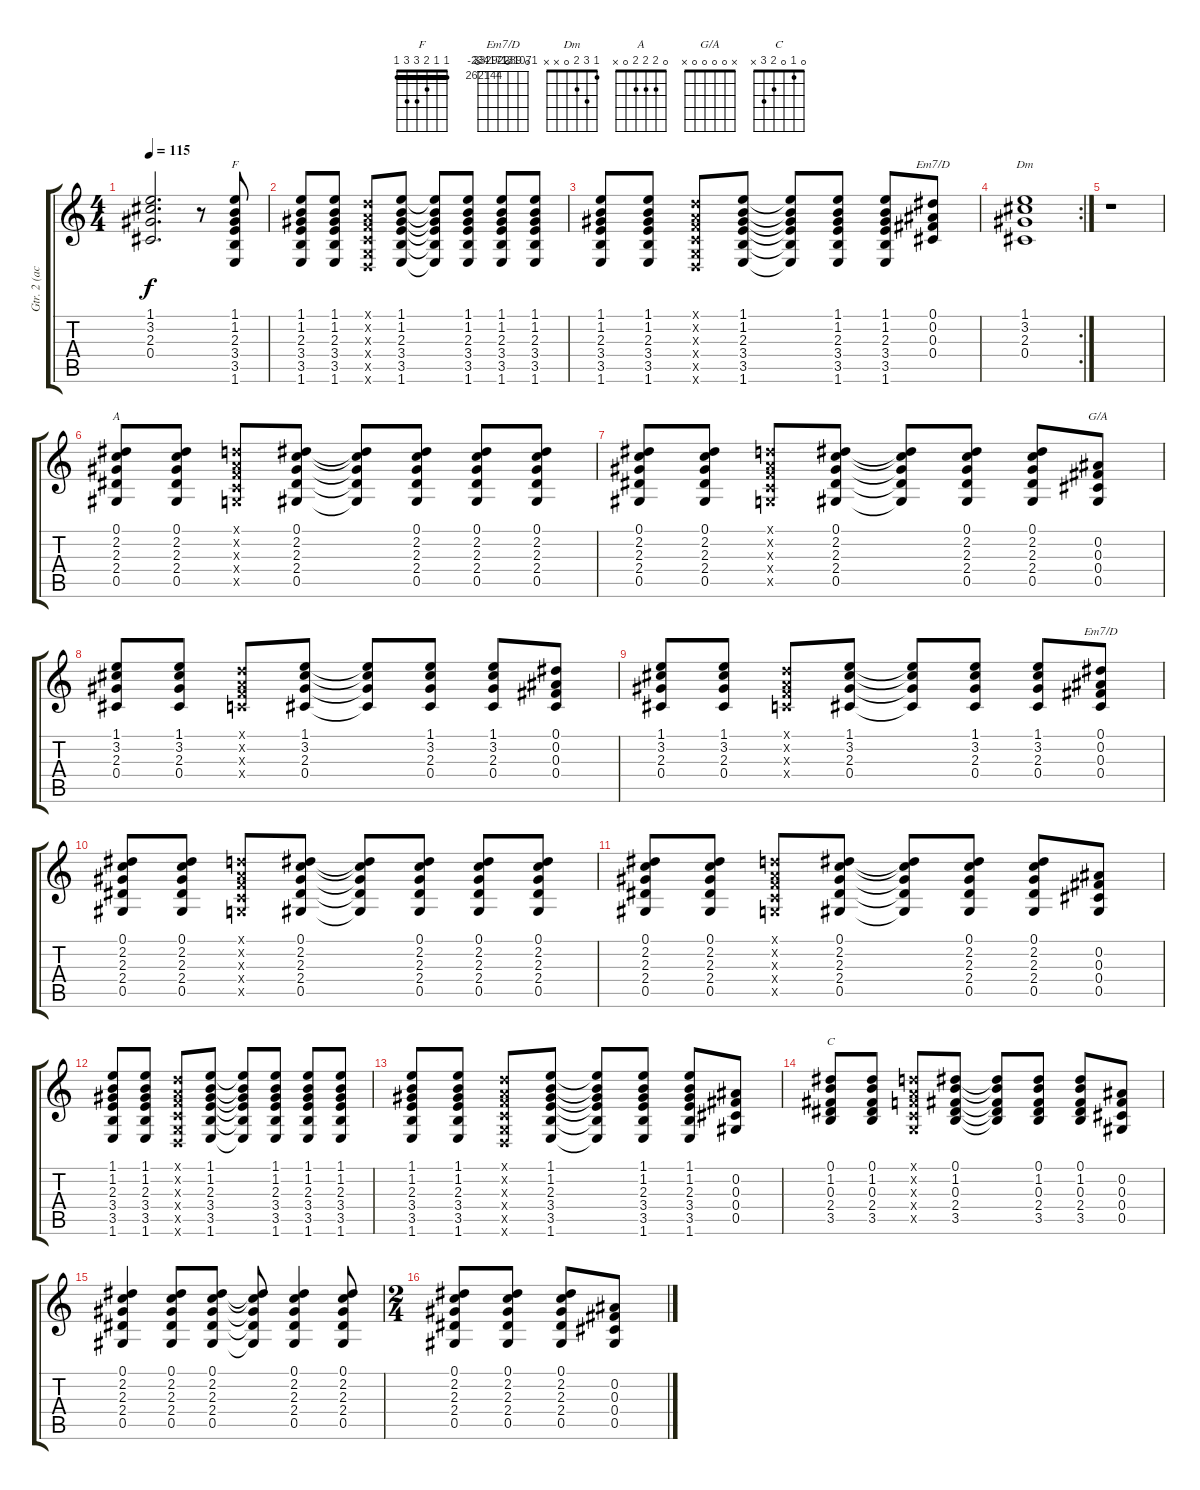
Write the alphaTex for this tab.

\track ("Gtr. 2 (acous.)          " "Gtr. 2 (ac") {instrument acousticguitarsteel}
\staff {score tabs}
\tuning (Eb4 Bb3 Gb3 Db3 Ab2 Eb2) {hide}
\chord ("F" 1 1 2 3 3 1) {barre 1}
\chord ("Em7/D" 0 0 0 0 x x)
\chord ("Dm" 1 3 2 0 x x)
\chord ("A" 0 2 2 2 0 x)
\chord ("G/A" x 0 0 0 0 x)
\chord ("Em7/D" 0 131072 0 33554432 27972 0) {firstfret 262144}
\chord ("C" 0 1 0 2 3 x)
\ts (4 4)
\tempo 115
\clef g2
\ks c
(1.1{t} 3.2{t} 2.3{t} 0.4{t}).2{d dy f} r.8 (1.1 1.2 2.3 3.4 3.5 1.6).8{ch "F"} |
(1.1 1.2 2.3 3.4 3.5 1.6).8 (1.1 1.2 2.3 3.4 3.5 1.6).8 (-1.1{x} -1.2{x} -1.3{x} -1.4{x} -1.5{x} -1.6{x}).8 (1.1 1.2 2.3 3.4 3.5 1.6).8 (1.1{t} 1.2{t} 2.3{t} 3.4{t} 3.5{t} 1.6{t}).8 (1.1 1.2 2.3 3.4 3.5 1.6).8 (1.1 1.2 2.3 3.4 3.5 1.6).8 (1.1 1.2 2.3 3.4 3.5 1.6).8 |
(1.1 1.2 2.3 3.4 3.5 1.6).8 (1.1 1.2 2.3 3.4 3.5 1.6).8 (-1.1{x} -1.2{x} -1.3{x} -1.4{x} -1.5{x} -1.6{x}).8 (1.1 1.2 2.3 3.4 3.5 1.6).8 (1.1{t} 1.2{t} 2.3{t} 3.4{t} 3.5{t} 1.6{t}).8 (1.1 1.2 2.3 3.4 3.5 1.6).8 (1.1 1.2 2.3 3.4 3.5 1.6).8 (0.1 0.2 0.3 0.4).8{ch "Em7/D"} |
\rc 2
(1.1 3.2 2.3 0.4).1{ch "Dm"} |
r.1 |
(0.1 2.2 2.3 2.4 0.5).8{ch "A"} (0.1 2.2 2.3 2.4 0.5).8 (-1.1{x} -1.2{x} -1.3{x} -1.4{x} -1.5{x}).8 (0.1 2.2 2.3 2.4 0.5).8 (0.1{t} 2.2{t} 2.3{t} 2.4{t} 0.5{t}).8 (0.1 2.2 2.3 2.4 0.5).8 (0.1 2.2 2.3 2.4 0.5).8 (0.1 2.2 2.3 2.4 0.5).8 |
(0.1 2.2 2.3 2.4 0.5).8 (0.1 2.2 2.3 2.4 0.5).8 (-1.1{x} -1.2{x} -1.3{x} -1.4{x} -1.5{x}).8 (0.1 2.2 2.3 2.4 0.5).8 (0.1{t} 2.2{t} 2.3{t} 2.4{t} 0.5{t}).8 (0.1 2.2 2.3 2.4 0.5).8 (0.1 2.2 2.3 2.4 0.5).8 (0.2 0.3 0.4 0.5).8{ch "G/A"} |
(1.1 3.2 2.3 0.4).8 (1.1 3.2 2.3 0.4).8 (-1.1{x} -1.2{x} -1.3{x} -1.4{x}).8 (1.1 3.2 2.3 0.4).8 (1.1{t} 3.2{t} 2.3{t} 0.4{t}).8 (1.1 3.2 2.3 0.4).8 (1.1 3.2 2.3 0.4).8 (0.1 0.2 0.3 0.4).8 |
(1.1 3.2 2.3 0.4).8 (1.1 3.2 2.3 0.4).8 (-1.1{x} -1.2{x} -1.3{x} -1.4{x}).8 (1.1 3.2 2.3 0.4).8 (1.1{t} 3.2{t} 2.3{t} 0.4{t}).8 (1.1 3.2 2.3 0.4).8 (1.1 3.2 2.3 0.4).8 (0.1 0.2 0.3 0.4).8{ch "Em7/D"} |
(0.1 2.2 2.3 2.4 0.5).8 (0.1 2.2 2.3 2.4 0.5).8 (-1.1{x} -1.2{x} -1.3{x} -1.4{x} -1.5{x}).8 (0.1 2.2 2.3 2.4 0.5).8 (0.1{t} 2.2{t} 2.3{t} 2.4{t} 0.5{t}).8 (0.1 2.2 2.3 2.4 0.5).8 (0.1 2.2 2.3 2.4 0.5).8 (0.1 2.2 2.3 2.4 0.5).8 |
(0.1 2.2 2.3 2.4 0.5).8 (0.1 2.2 2.3 2.4 0.5).8 (-1.1{x} -1.2{x} -1.3{x} -1.4{x} -1.5{x}).8 (0.1 2.2 2.3 2.4 0.5).8 (0.1{t} 2.2{t} 2.3{t} 2.4{t} 0.5{t}).8 (0.1 2.2 2.3 2.4 0.5).8 (0.1 2.2 2.3 2.4 0.5).8 (0.2 0.3 0.4 0.5).8 |
(1.1 1.2 2.3 3.4 3.5 1.6).8 (1.1 1.2 2.3 3.4 3.5 1.6).8 (-1.1{x} -1.2{x} -1.3{x} -1.4{x} -1.5{x} -1.6{x}).8 (1.1 1.2 2.3 3.4 3.5 1.6).8 (1.1{t} 1.2{t} 2.3{t} 3.4{t} 3.5{t} 1.6{t}).8 (1.1 1.2 2.3 3.4 3.5 1.6).8 (1.1 1.2 2.3 3.4 3.5 1.6).8 (1.1 1.2 2.3 3.4 3.5 1.6).8 |
(1.1 1.2 2.3 3.4 3.5 1.6).8 (1.1 1.2 2.3 3.4 3.5 1.6).8 (-1.1{x} -1.2{x} -1.3{x} -1.4{x} -1.5{x} -1.6{x}).8 (1.1 1.2 2.3 3.4 3.5 1.6).8 (1.1{t} 1.2{t} 2.3{t} 3.4{t} 3.5{t} 1.6{t}).8 (1.1 1.2 2.3 3.4 3.5 1.6).8 (1.1 1.2 2.3 3.4 3.5 1.6).8 (0.2 0.3 0.4 0.5).8 |
(0.1 1.2 0.3 2.4 3.5).8{ch "C"} (0.1 1.2 0.3 2.4 3.5).8 (-1.1{x} -1.2{x} -1.3{x} -1.4{x} -1.5{x}).8 (0.1 1.2 0.3 2.4 3.5).8 (0.1{t} 1.2{t} 0.3{t} 2.4{t} 3.5{t}).8 (0.1 1.2 0.3 2.4 3.5).8 (0.1 1.2 0.3 2.4 3.5).8 (0.2 0.3 0.4 0.5).8 |
(0.1 2.2 2.3 2.4 0.5).4 (0.1 2.2 2.3 2.4 0.5).8 (0.1 2.2 2.3 2.4 0.5).8 (0.1{t} 2.2{t} 2.3{t} 2.4{t} 0.5{t}).8 (0.1 2.2 2.3 2.4 0.5).4 (0.1 2.2 2.3 2.4 0.5).8 |
\ts (2 4)
(0.1 2.2 2.3 2.4 0.5).8 (0.1 2.2 2.3 2.4 0.5).8 (0.1 2.2 2.3 2.4 0.5).8 (0.2 0.3 0.4 0.5).8
